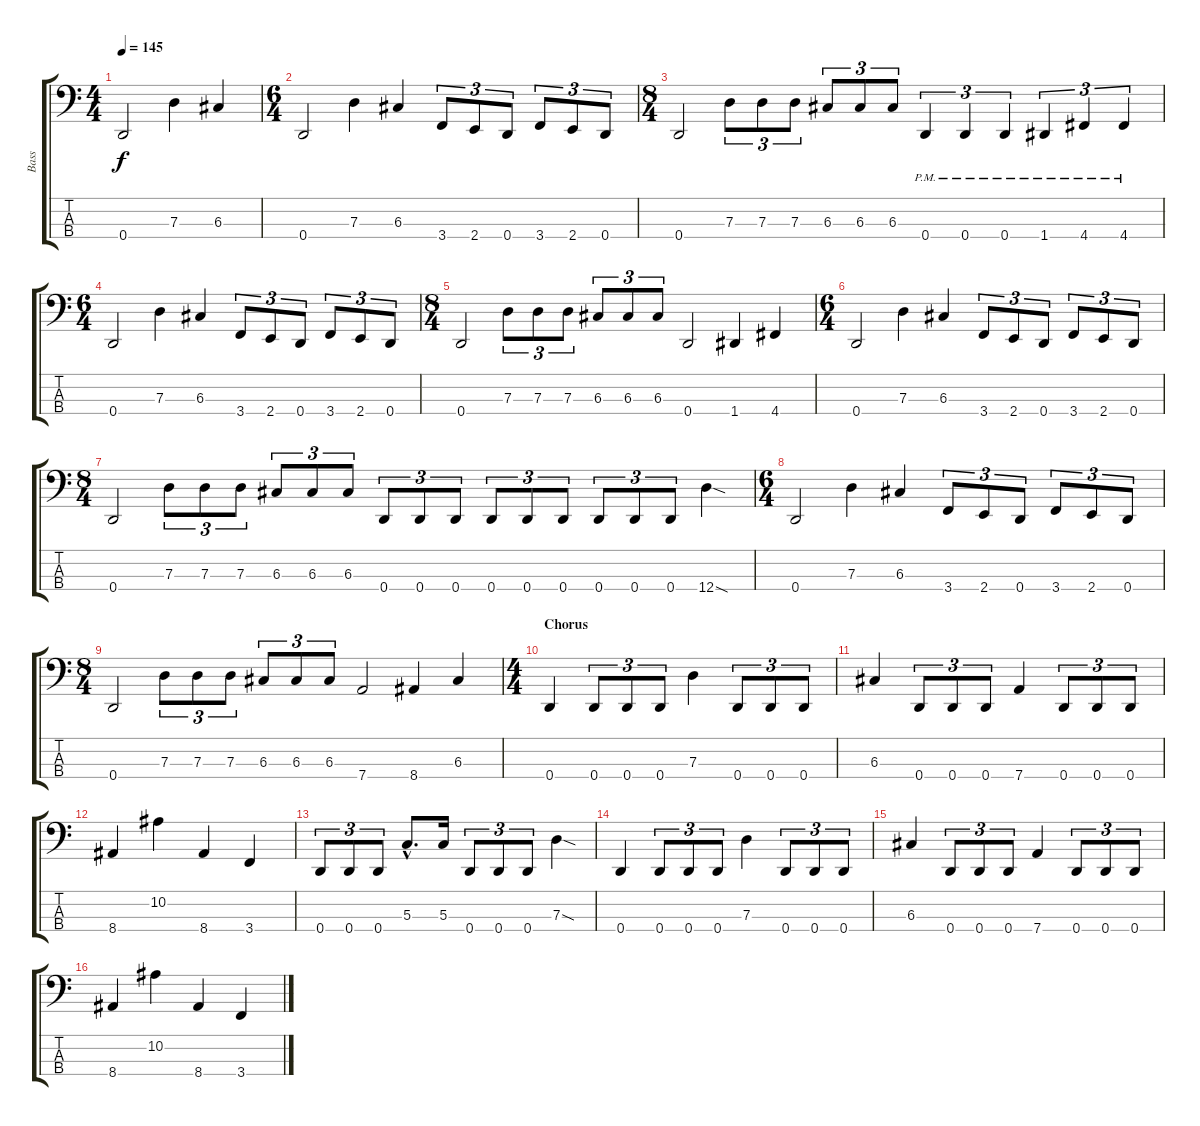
\track ("Bass" "Bass") {instrument electricbassfinger}
\staff {score tabs}
\tuning (F2 C2 G1 D1) {hide}
\ts (4 4)
\section ("" "")
\tempo 145
\clef f4
\ks c
0.4.2{dy f} 7.3.4 6.3.4 |
\ts (6 4)
\section ("" "")
0.4.2 7.3.4 6.3.4 3.4.8{tu (3 2)} 2.4.8{tu (3 2)} 0.4.8{tu (3 2)} 3.4.8{tu (3 2)} 2.4.8{tu (3 2)} 0.4.8{tu (3 2)} |
\ts (8 4)
0.4.2 7.3.8{tu (3 2)} 7.3.8{tu (3 2)} 7.3.8{tu (3 2)} 6.3.8{tu (3 2)} 6.3.8{tu (3 2)} 6.3.8{tu (3 2)} 0.4{pm}.4{tu (3 2)} 0.4{pm}.4{tu (3 2)} 0.4{pm}.4{tu (3 2)} 1.4{pm}.4{tu (3 2)} 4.4{pm}.4{tu (3 2)} 4.4{pm}.4{tu (3 2)} |
\ts (6 4)
0.4.2 7.3.4 6.3.4 3.4.8{tu (3 2)} 2.4.8{tu (3 2)} 0.4.8{tu (3 2)} 3.4.8{tu (3 2)} 2.4.8{tu (3 2)} 0.4.8{tu (3 2)} |
\ts (8 4)
0.4.2 7.3.8{tu (3 2)} 7.3.8{tu (3 2)} 7.3.8{tu (3 2)} 6.3.8{tu (3 2)} 6.3.8{tu (3 2)} 6.3.8{tu (3 2)} 0.4.2 1.4.4 4.4.4 |
\ts (6 4)
0.4.2 7.3.4 6.3.4 3.4.8{tu (3 2)} 2.4.8{tu (3 2)} 0.4.8{tu (3 2)} 3.4.8{tu (3 2)} 2.4.8{tu (3 2)} 0.4.8{tu (3 2)} |
\ts (8 4)
0.4.2 7.3.8{tu (3 2)} 7.3.8{tu (3 2)} 7.3.8{tu (3 2)} 6.3.8{tu (3 2)} 6.3.8{tu (3 2)} 6.3.8{tu (3 2)} 0.4.8{tu (3 2)} 0.4.8{tu (3 2)} 0.4.8{tu (3 2)} 0.4.8{tu (3 2)} 0.4.8{tu (3 2)} 0.4.8{tu (3 2)} 0.4.8{tu (3 2)} 0.4.8{tu (3 2)} 0.4.8{tu (3 2)} 12.4{sod}.4 |
\ts (6 4)
0.4.2 7.3.4 6.3.4 3.4.8{tu (3 2)} 2.4.8{tu (3 2)} 0.4.8{tu (3 2)} 3.4.8{tu (3 2)} 2.4.8{tu (3 2)} 0.4.8{tu (3 2)} |
\ts (8 4)
0.4.2 7.3.8{tu (3 2)} 7.3.8{tu (3 2)} 7.3.8{tu (3 2)} 6.3.8{tu (3 2)} 6.3.8{tu (3 2)} 6.3.8{tu (3 2)} 7.4.2 8.4.4 6.3.4 |
\ts (4 4)
\section ("" "Chorus")
0.4.4 0.4.8{tu (3 2)} 0.4.8{tu (3 2)} 0.4.8{tu (3 2)} 7.3.4 0.4.8{tu (3 2)} 0.4.8{tu (3 2)} 0.4.8{tu (3 2)} |
6.3.4 0.4.8{tu (3 2)} 0.4.8{tu (3 2)} 0.4.8{tu (3 2)} 7.4.4 0.4.8{tu (3 2)} 0.4.8{tu (3 2)} 0.4.8{tu (3 2)} |
8.4.4 10.2.4 8.4.4 3.4.4 |
0.4.8{tu (3 2)} 0.4.8{tu (3 2)} 0.4.8{tu (3 2)} 5.3{hac}.8{d} 5.3.16 0.4.8{tu (3 2)} 0.4.8{tu (3 2)} 0.4.8{tu (3 2)} 7.3{sod}.4 |
0.4.4 0.4.8{tu (3 2)} 0.4.8{tu (3 2)} 0.4.8{tu (3 2)} 7.3.4 0.4.8{tu (3 2)} 0.4.8{tu (3 2)} 0.4.8{tu (3 2)} |
6.3.4 0.4.8{tu (3 2)} 0.4.8{tu (3 2)} 0.4.8{tu (3 2)} 7.4.4 0.4.8{tu (3 2)} 0.4.8{tu (3 2)} 0.4.8{tu (3 2)} |
8.4.4 10.2.4 8.4.4 3.4.4
